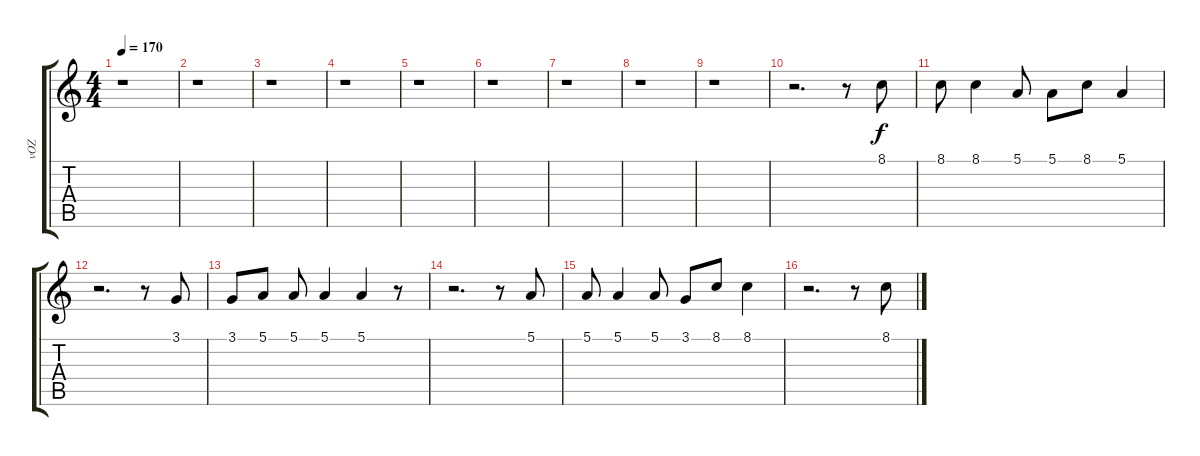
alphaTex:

\track ("vOZ" "vOZ") {instrument lead6voice}
\staff {score tabs}
\tuning (E4 B3 G3 D3 A2 E2) {hide}
\ts (4 4)
\tempo 170
\clef g2
\ks c
r.1{dy f instrument lead6voice} |
r.1 |
r.1 |
r.1 |
r.1 |
r.1 |
r.1 |
r.1 |
r.1 |
r.2{d} r.8 8.1.8 |
8.1.8 8.1.4 5.1.8 5.1.8 8.1.8 5.1.4 |
r.2{d} r.8 3.1.8 |
3.1.8 5.1.8 5.1.8 5.1.4 5.1.4 r.8 |
r.2{d} r.8 5.1.8 |
5.1.8 5.1.4 5.1.8 3.1.8 8.1.8 8.1.4 |
r.2{d} r.8 8.1.8
